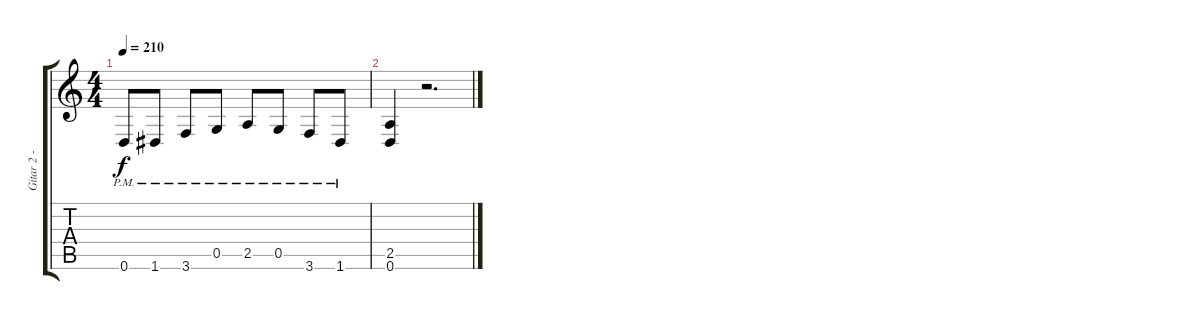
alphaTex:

\track ("Gitar 2 - Taner" "Gitar 2 - ") {instrument distortionguitar}
\staff {score tabs}
\tuning (D4 A3 F3 C3 G2 D2) {hide}
\ts (4 4)
\tempo 210
\clef g2
\ks c
0.6{pm}.8{dy f} 1.6{pm}.8 3.6{pm}.8 0.5{pm}.8 2.5{pm}.8 0.5{pm}.8 3.6{pm}.8 1.6{pm}.8 |
(2.5 0.6).4 r.2{d}
